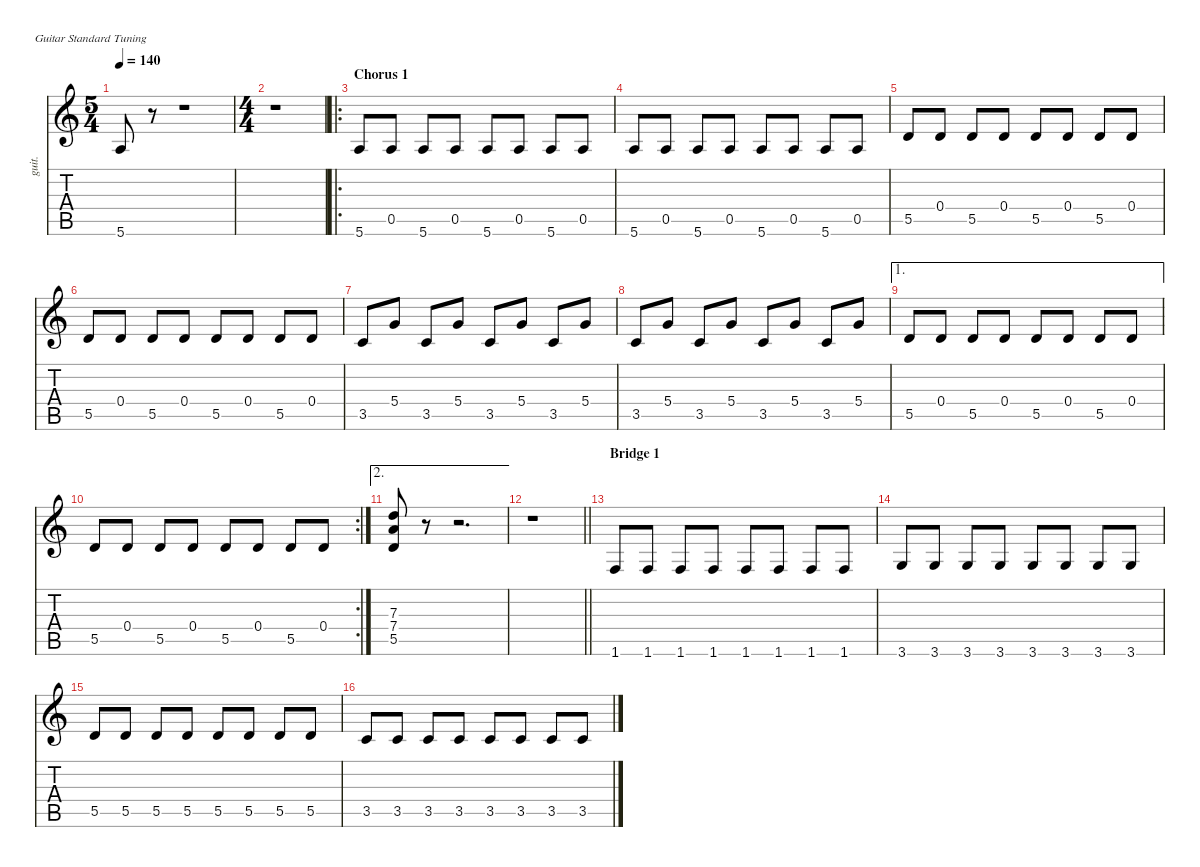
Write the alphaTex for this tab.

\defaultSystemsLayout 4
\hideDynamics
\bracketExtendMode nobrackets
\otherSystemsTrackNameOrientation horizontal
\track ("Guitar2" "guit.") {instrument acousticguitarnylon}
\staff {score tabs}
\tuning (E4 B3 G3 D3 A2 E2)
\ts (5 4)
\beaming (8 6 4)
\tempo 140
\clef g2
\ks aminor
5.6.8{dy f beam Up} r.8{beam Up} r.1{beam Down} |
\ts (4 4)
\beaming (8 2 2 2 2)
r.1{beam Down} |
\ro
\section ("" "Chorus 1")
5.6.8{beam Up} 0.5.8{beam Up} 5.6.8{beam Up} 0.5.8{beam Up} 5.6.8{beam Up} 0.5.8{beam Up} 5.6.8{beam Up} 0.5.8{beam Up} |
5.6.8{beam Up} 0.5.8{beam Up} 5.6.8{beam Up} 0.5.8{beam Up} 5.6.8{beam Up} 0.5.8{beam Up} 5.6.8{beam Up} 0.5.8{beam Up} |
5.5.8{beam Up} 0.4.8{beam Up} 5.5.8{beam Up} 0.4.8{beam Up} 5.5.8{beam Up} 0.4.8{beam Up} 5.5.8{beam Up} 0.4.8{beam Up} |
5.5.8{beam Up} 0.4.8{beam Up} 5.5.8{beam Up} 0.4.8{beam Up} 5.5.8{beam Up} 0.4.8{beam Up} 5.5.8{beam Up} 0.4.8{beam Up} |
3.5.8{beam Up} 5.4.8{beam Up} 3.5.8{beam Up} 5.4.8{beam Up} 3.5.8{beam Up} 5.4.8{beam Up} 3.5.8{beam Up} 5.4.8{beam Up} |
3.5.8{beam Up} 5.4.8{beam Up} 3.5.8{beam Up} 5.4.8{beam Up} 3.5.8{beam Up} 5.4.8{beam Up} 3.5.8{beam Up} 5.4.8{beam Up} |
\ae 1
5.5.8{beam Up} 0.4.8{beam Up} 5.5.8{beam Up} 0.4.8{beam Up} 5.5.8{beam Up} 0.4.8{beam Up} 5.5.8{beam Up} 0.4.8{beam Up} |
\rc 2
5.5.8{beam Up} 0.4.8{beam Up} 5.5.8{beam Up} 0.4.8{beam Up} 5.5.8{beam Up} 0.4.8{beam Up} 5.5.8{beam Up} 0.4.8{beam Up} |
\ae 2
(7.3 7.4 5.5).8{beam Up} r.8{beam Up} r.2{d beam Up} |
\barLineRight lightlight
r.1{beam Down} |
\section ("" "Bridge 1")
1.6.8{beam Up} 1.6.8{beam Up} 1.6.8{beam Up} 1.6.8{beam Up} 1.6.8{beam Up} 1.6.8{beam Up} 1.6.8{beam Up} 1.6.8{beam Up} |
3.6.8{dy mf beam Up} 3.6.8{beam Up} 3.6.8{beam Up} 3.6.8{beam Up} 3.6.8{beam Up} 3.6.8{beam Up} 3.6.8{beam Up} 3.6.8{beam Up} |
5.5.8{beam Up} 5.5.8{beam Up} 5.5.8{beam Up} 5.5.8{beam Up} 5.5.8{beam Up} 5.5.8{beam Up} 5.5.8{beam Up} 5.5.8{beam Up} |
3.5.8{beam Up} 3.5.8{beam Up} 3.5.8{beam Up} 3.5.8{beam Up} 3.5.8{beam Up} 3.5.8{beam Up} 3.5.8{beam Up} 3.5.8{beam Up}
